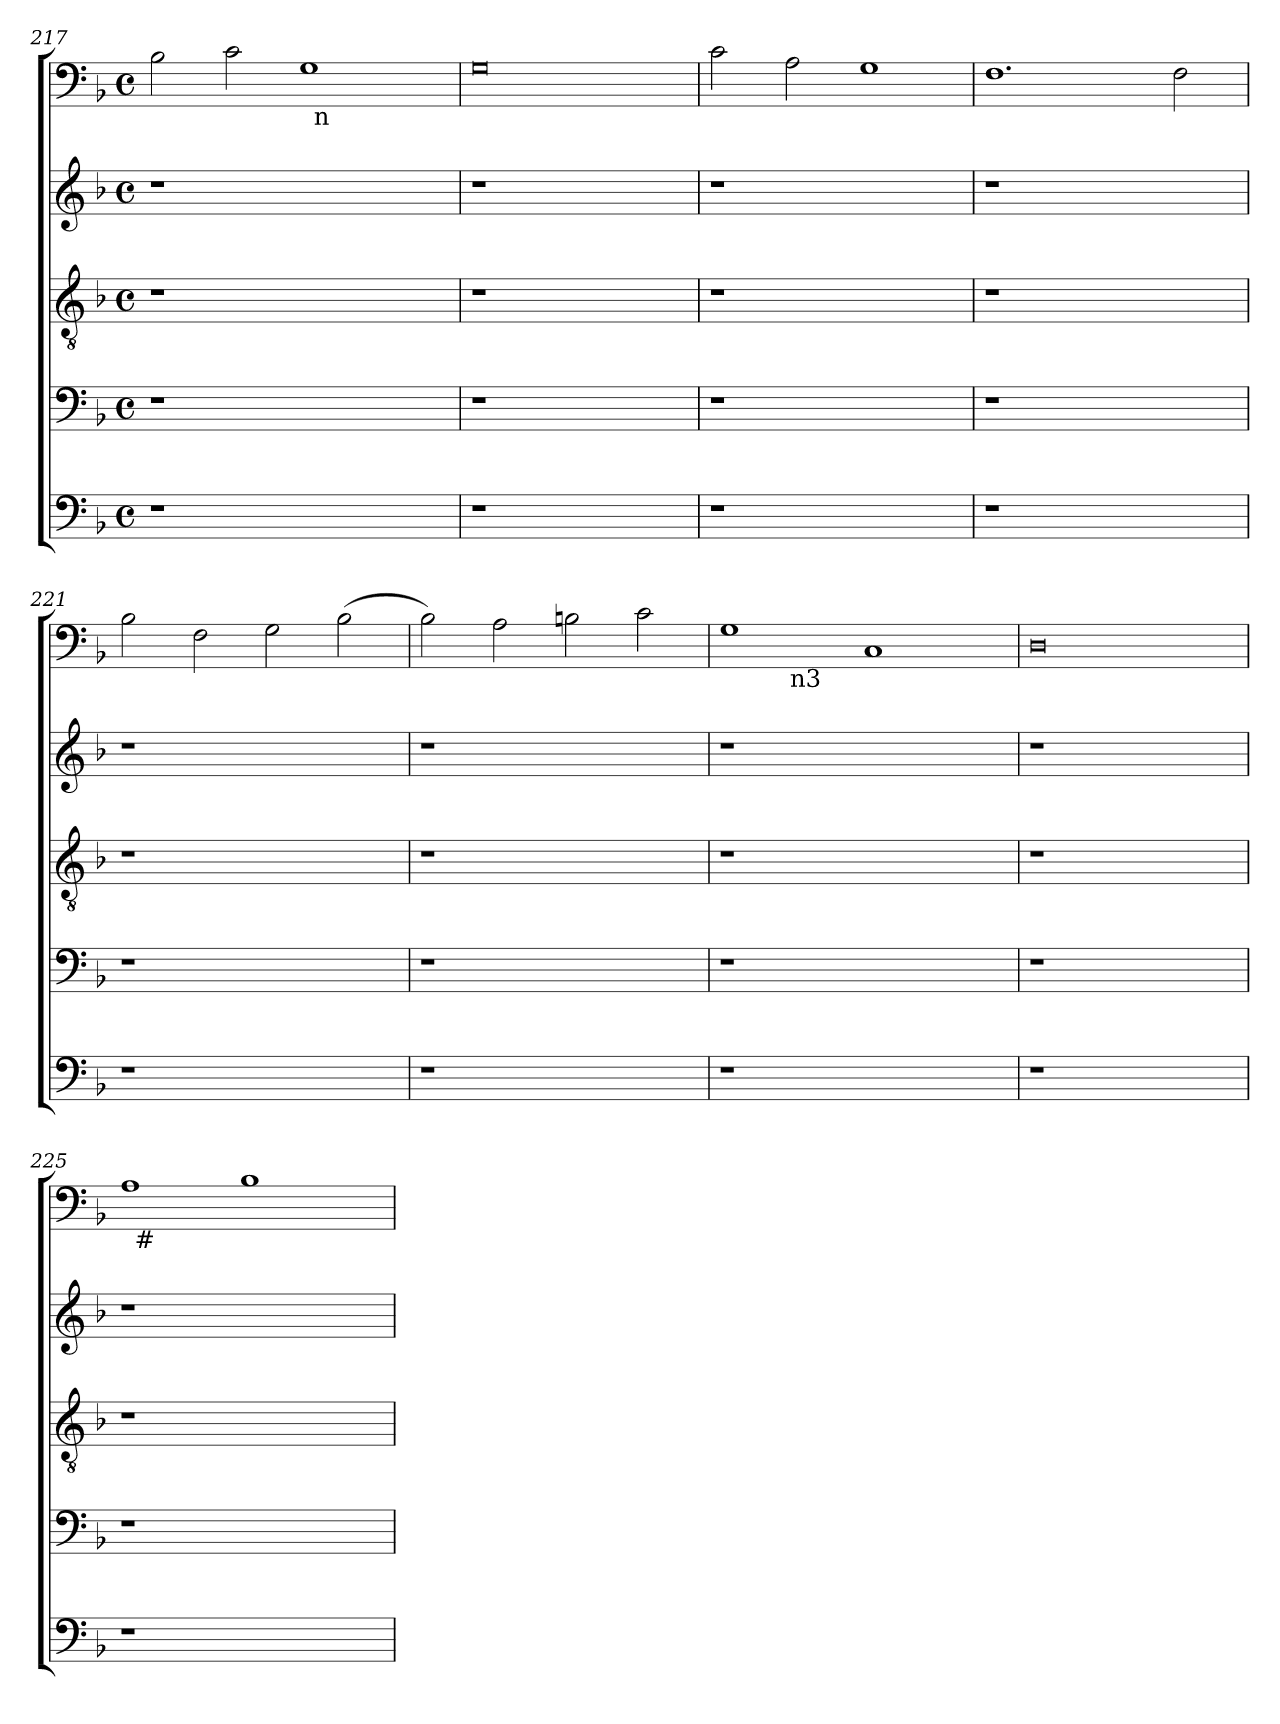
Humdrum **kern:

**kern	**kern	**kern	**kern	**kern
*part5	*part4	*part3	*part2	*part1
*staff5	*staff4	*staff3	*staff2	*staff1
*clefF4	*clefF4	*clefGv2	*clefG2	*clefF4
*	*ITrd-3c-5	*ITrd-3c-5	*ITrd-3c-5	*ITrd-3c-5
*k[b-]	*k[b-e-]	*k[b-e-]	*k[b-e-]	*k[b-e-]
*F:	*B-:	*B-:	*B-:	*B-:
*M4/4	*M4/4	*M4/4	*M4/4	*M4/4
*met(c)	*met(c)	*met(c)	*met(c)	*met(c)
=217	=217	=217	=217	=217
*	*	*	*	*^
1r	1r	1r	1r	2e-\	1ryy
.	.	.	.	2f\	.
1ryy	1ryy	1ryy	1ryy	1c	32ryy
!	!	!	!	!	!LO:TX:b:t=n
.	.	.	.	.	2ryy
.	.	.	.	.	4...ryy
*	*	*	*	*v	*v
!!LO:LB:g=z
=218	=218	=218	=218	=218
1r	1r	1r	1r	0c
1ryy	1ryy	1ryy	1ryy	.
=219	=219	=219	=219	=219
1r	1r	1r	1r	2f\
.	.	.	.	2d>\
1ryy	1ryy	1ryy	1ryy	1c
=220	=220	=220	=220	=220
1r	1r	1r	1r	1.B-
1ryy	1ryy	1ryy	1ryy	.
.	.	.	.	2B->\
=221	=221	=221	=221	=221
1r	1r	1r	1r	2e-\
.	.	.	.	2B-\
1ryy	1ryy	1ryy	1ryy	2c>\
.	.	.	.	(>2e->\
!!LO:PB:g=z
=222	=222	=222	=222	=222
1r	1r	1r	1r	2e->\)
.	.	.	.	2d>\
1ryy	1ryy	1ryy	1ryy	2en\
.	.	.	.	2f\
=223	=223	=223	=223	=223
*	*	*	*	*^
1r	1r	1r	1r	1c>	4...ryy
!	!	!	!	!	!LO:TX:b:t=n3
.	.	.	.	.	1ryy
1ryy	1ryy	1ryy	1ryy	1F	.
.	.	.	.	.	2ryy
.	.	.	.	.	32ryy
*	*	*	*	*v	*v
=224	=224	=224	=224	=224
1r	1r	1r	1r	0G
1ryy	1ryy	1ryy	1ryy	.
=225	=225	=225	=225	=225
*	*	*	*	*^
1r	1r	1r	1r	1d	32ryy
!	!	!	!	!	!LO:TX:b:t=#
.	.	.	.	.	1ryy
1ryy	1ryy	1ryy	1ryy	1e-	.
.	.	.	.	.	2ryy
.	.	.	.	.	4...ryy
*	*	*	*	*v	*v
=	=	=	=	=
*-	*-	*-	*-	*-
